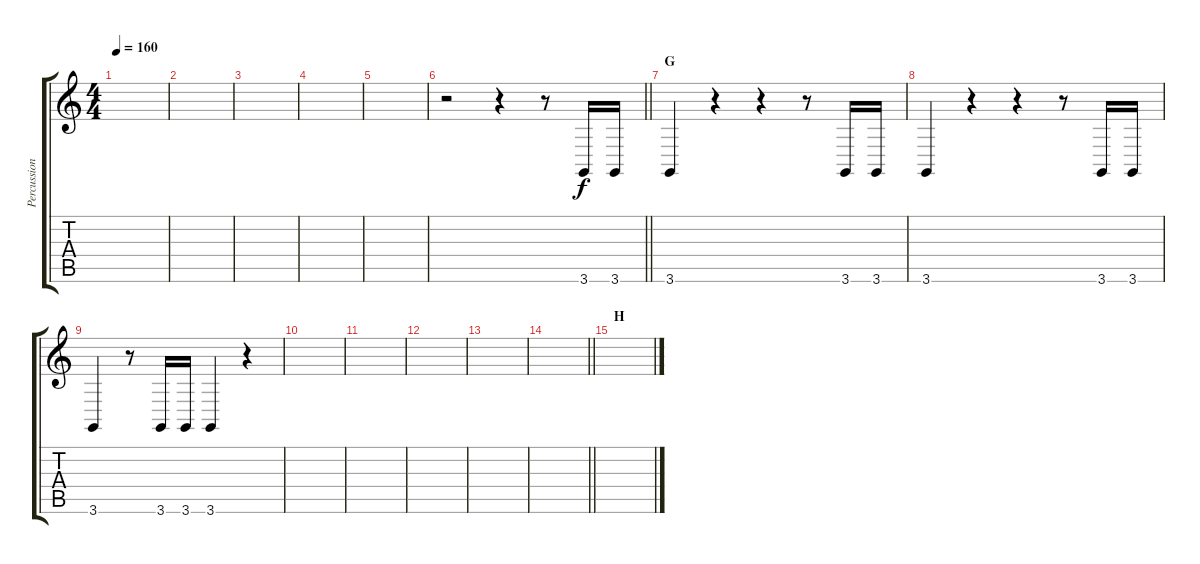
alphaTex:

\track ("Percussion B (Tainaka Ritsu)" "Percussion") {instrument timpani}
\staff {score tabs}
\tuning (E4 B3 G3 D3 A2 E2) {hide}
\ts (4 4)
\tempo 160
\clef g2
\ks c
|
|
|
|
|
\barLineRight lightlight
r.2 r.4 r.8 3.6.16 3.6.16 |
\section ("" "G")
3.6.4 r.4 r.4 r.8 3.6.16 3.6.16 |
3.6.4 r.4 r.4 r.8 3.6.16 3.6.16 |
3.6.4 r.8 3.6.16 3.6.16 3.6.4 r.4 |
|
|
|
|
\barLineRight lightlight
|
\section ("" "H")
